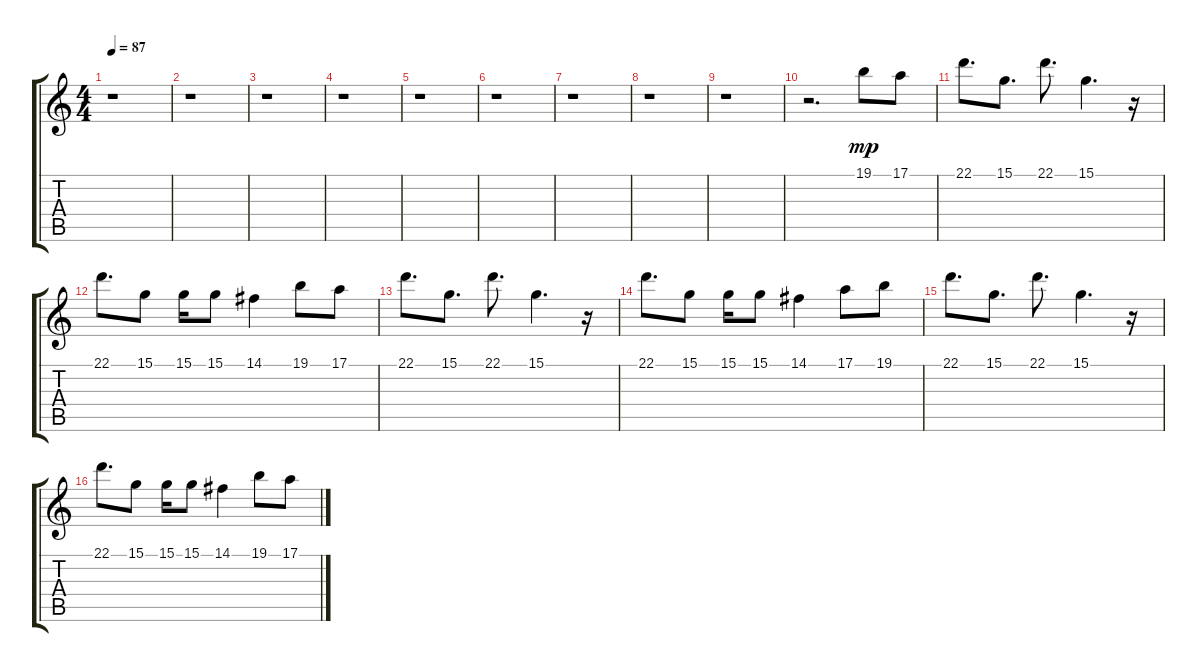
\track "" {instrument stringensemble1}
\staff {score tabs}
\tuning (E4 B3 G3 D3 A2 E2) {hide}
\ts (4 4)
\tempo 87
\clef g2
\ks c
r.1{dy mp} |
r.1 |
r.1 |
r.1 |
r.1 |
r.1 |
r.1 |
r.1 |
r.1 |
r.2{d} 19.1.8 17.1.8 |
22.1.8{d} 15.1.8{d} 22.1.8{d} 15.1.4{d} r.16 |
22.1.8{d} 15.1.8 15.1.16 15.1.8 14.1.4 19.1.8 17.1.8 |
22.1.8{d} 15.1.8{d} 22.1.8{d} 15.1.4{d} r.16 |
22.1.8{d} 15.1.8 15.1.16 15.1.8 14.1.4 17.1.8 19.1.8 |
22.1.8{d} 15.1.8{d} 22.1.8{d} 15.1.4{d} r.16 |
22.1.8{d} 15.1.8 15.1.16 15.1.8 14.1.4 19.1.8 17.1.8
